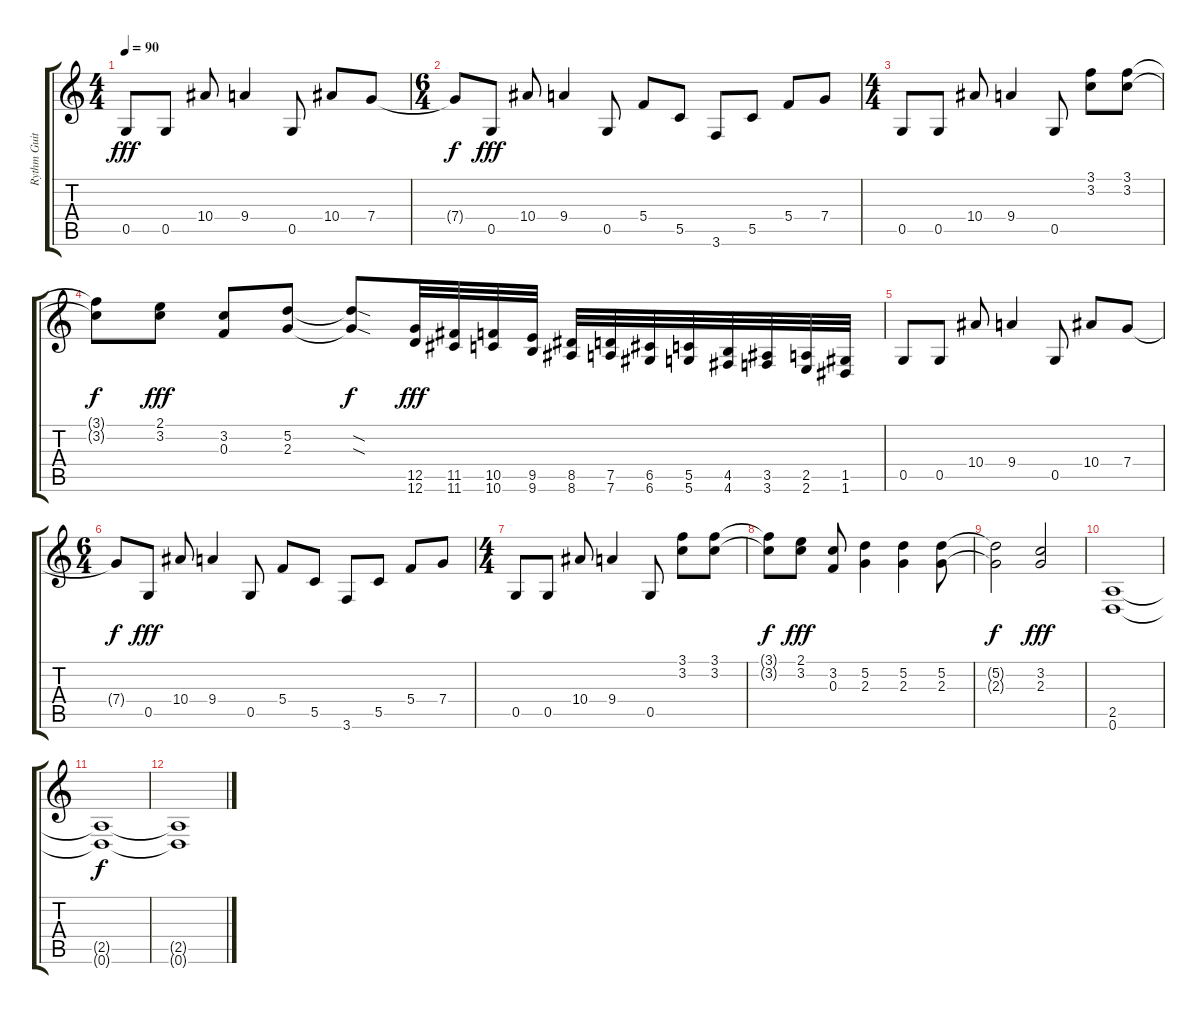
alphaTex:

\track ("Rythm Guitar L" "Rythm Guit") {instrument distortionguitar}
\staff {score tabs}
\tuning (D4 A3 F3 C3 G2 D2) {hide}
\ts (4 4)
\tempo 90
\clef g2
\ks c
0.5.8{dy fff} 0.5.8 10.4.8 9.4.4 0.5.8 10.4.8 7.4.8 |
\ts (6 4)
7.4{t}.8{dy f} 0.5.8{dy fff} 10.4.8 9.4.4 0.5.8 5.4.8 5.5.8 3.6.8 5.5.8 5.4.8 7.4.8 |
\ts (4 4)
0.5.8 0.5.8 10.4.8 9.4.4 0.5.8 (3.1 3.2).8 (3.1 3.2).8 |
(3.1{t} 3.2{t}).8{dy f} (2.1 3.2).8{dy fff} (3.2 0.3).8 (5.2 2.3).8 (5.2{sod t} 2.3{sod t}).8{dy f} (12.5 12.6).32{dy fff instrument guitarfretnoise} (11.5 11.6).32 (10.5 10.6).32 (9.5 9.6).32 (8.5 8.6).32 (7.5 7.6).32 (6.5 6.6).32 (5.5 5.6).32 (4.5 4.6).32 (3.5 3.6).32 (2.5 2.6).32 (1.5 1.6).32 |
0.5.8{instrument distortionguitar} 0.5.8 10.4.8 9.4.4 0.5.8 10.4.8 7.4.8 |
\ts (6 4)
7.4{t}.8{dy f} 0.5.8{dy fff} 10.4.8 9.4.4 0.5.8 5.4.8 5.5.8 3.6.8 5.5.8 5.4.8 7.4.8 |
\ts (4 4)
0.5.8 0.5.8 10.4.8 9.4.4 0.5.8 (3.1 3.2).8 (3.1 3.2).8 |
(3.1{t} 3.2{t}).8{dy f} (2.1 3.2).8{dy fff} (3.2 0.3).8 (5.2 2.3).4 (5.2 2.3).4 (5.2 2.3).8 |
(5.2{t} 2.3{t}).2{dy f} (3.2 2.3).2{dy fff} |
(2.5 0.6).1 |
(2.5{t} 0.6{t}).1{dy f} |
(2.5{t} 0.6{t}).1
